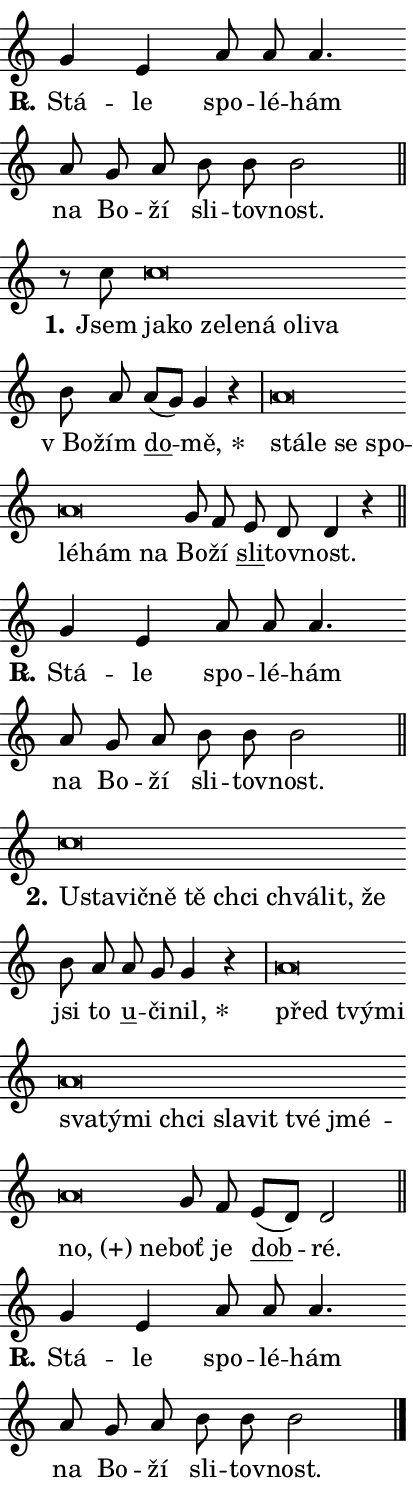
\version "2.24.0"
\header { tagline = "" }
\paper {
  indent = 0\cm
  top-margin = 0\cm
  right-margin = 0.13\cm % to fit lyric hyphens
  bottom-margin = 0\cm
  left-margin = 0\cm
  paper-width = 7\cm
  page-breaking = #ly:one-page-breaking
  system-system-spacing.basic-distance = #11
  score-system-spacing.basic-distance = #11
  ragged-last = ##f
}


%% Author: Thomas Morley
%% https://lists.gnu.org/archive/html/lilypond-user/2020-05/msg00002.html
#(define (line-position grob)
"Returns position of @var[grob} in current system:
   @code{'start}, if at first time-step
   @code{'end}, if at last time-step
   @code{'middle} otherwise
"
  (let* ((col (ly:item-get-column grob))
         (ln (ly:grob-object col 'left-neighbor))
         (rn (ly:grob-object col 'right-neighbor))
         (col-to-check-left (if (ly:grob? ln) ln col))
         (col-to-check-right (if (ly:grob? rn) rn col))
         (break-dir-left
           (and
             (ly:grob-property col-to-check-left 'non-musical #f)
             (ly:item-break-dir col-to-check-left)))
         (break-dir-right
           (and
             (ly:grob-property col-to-check-right 'non-musical #f)
             (ly:item-break-dir col-to-check-right))))
        (cond ((eqv? 1 break-dir-left) 'start)
              ((eqv? -1 break-dir-right) 'end)
              (else 'middle))))

#(define (tranparent-at-line-position vctor)
  (lambda (grob)
  "Relying on @code{line-position} select the relevant enry from @var{vctor}.
Used to determine transparency,"
    (case (line-position grob)
      ((end) (not (vector-ref vctor 0)))
      ((middle) (not (vector-ref vctor 1)))
      ((start) (not (vector-ref vctor 2))))))

noteHeadBreakVisibility =
#(define-music-function (break-visibility)(vector?)
"Makes @code{NoteHead}s transparent relying on @var{break-visibility}"
#{
  \override NoteHead.transparent =
    #(tranparent-at-line-position break-visibility)
#})

#(define delete-ledgers-for-transparent-note-heads
  (lambda (grob)
    "Reads whether a @code{NoteHead} is transparent.
If so this @code{NoteHead} is removed from @code{'note-heads} from
@var{grob}, which is supposed to be @code{LedgerLineSpanner}.
As a result ledgers are not printed for this @code{NoteHead}"
    (let* ((nhds-array (ly:grob-object grob 'note-heads))
           (nhds-list
             (if (ly:grob-array? nhds-array)
                 (ly:grob-array->list nhds-array)
                 '()))
           ;; Relies on the transparent-property being done before
           ;; Staff.LedgerLineSpanner.after-line-breaking is executed.
           ;; This is fragile ...
           (to-keep
             (remove
               (lambda (nhd)
                 (ly:grob-property nhd 'transparent #f))
               nhds-list)))
      ;; TODO find a better method to iterate over grob-arrays, similiar
      ;; to filter/remove etc for lists
      ;; For now rebuilt from scratch
      (set! (ly:grob-object grob 'note-heads)  '())
      (for-each
        (lambda (nhd)
          (ly:pointer-group-interface::add-grob grob 'note-heads nhd))
        to-keep))))

squashNotes = {
  \override NoteHead.X-extent = #'(-0.2 . 0.2)
  \override NoteHead.Y-extent = #'(-0.75 . 0)
  \override NoteHead.stencil =
    #(lambda (grob)
       (let ((pos (ly:grob-property grob 'staff-position)))
         (begin
           (if (< pos -7) (display "ERROR: Lower brevis then expected\n") (display "OK: Expected brevis position\n"))
           (if (<= pos -6) ly:text-interface::print ly:note-head::print))))
}
unSquashNotes = {
  \revert NoteHead.X-extent
  \revert NoteHead.Y-extent
  \revert NoteHead.stencil
}

hideNotes = \noteHeadBreakVisibility #begin-of-line-visible
unHideNotes = \noteHeadBreakVisibility #all-visible

% work-around for resetting accidentals
% https://lilypond.org/doc/v2.23/Documentation/notation/displaying-rhythms#unmetered-music
cadenzaMeasure = {
  \cadenzaOff
  \partial 1024 s1024
  \cadenzaOn
}

#(define-markup-command (accent layout props text) (markup?)
  "Underline accented syllable"
  (interpret-markup layout props
    #{\markup \override #'(offset . 4.3) \underline { #text }#}))

responsum = \markup \concat {
  "R" \hspace #-1.05 \path #0.1 #'((moveto 0 0.07) (lineto 0.9 0.8)) \hspace #0.05 "."
}

spaceSize = #0.6828661417322834 % exact space size for TeX Gyre Schola

\layout {
  \context {
    \Staff
    \remove "Time_signature_engraver"
    \override LedgerLineSpanner.after-line-breaking = #delete-ledgers-for-transparent-note-heads
  }
  \context {
    \Lyrics {
      \override LyricSpace.minimum-distance = \spaceSize
      \override LyricText.font-name = #"TeX Gyre Schola"
      \override LyricText.font-size = 1
      \override StanzaNumber.font-name = #"TeX Gyre Schola Bold"
      \override StanzaNumber.font-size = 1
    }
  }
  \context {
    \Score 
    \override NoteHead.text =
      #(lambda (grob) 
        (let ((pos (ly:grob-property grob 'staff-position)))
          #{\markup {
            \combine
              \halign #-0.55 \raise #(if (= pos -6) 0 0.5) \override #'(thickness . 2) \draw-line #'(3.2 . 0)
              \musicglyph "noteheads.sM1"
          }#}))
  }
}

% magnetic-lyrics.ily
%
%   written by
%     Jean Abou Samra <jean@abou-samra.fr>
%     Werner Lemberg <wl@gnu.org>
%
%   adapted by
%     Jiri Hon <jiri.hon@gmail.com>
%
% Version 2022-Apr-15

% https://www.mail-archive.com/lilypond-user@gnu.org/msg149350.html

#(define (Left_hyphen_pointer_engraver context)
   "Collect syllable-hyphen-syllable occurrences in lyrics and store
them in properties.  This engraver only looks to the left.  For
example, if the lyrics input is @code{foo -- bar}, it does the
following.

@itemize @bullet
@item
Set the @code{text} property of the @code{LyricHyphen} grob between
@q{foo} and @q{bar} to @code{foo}.

@item
Set the @code{left-hyphen} property of the @code{LyricText} grob with
text @q{foo} to the @code{LyricHyphen} grob between @q{foo} and
@q{bar}.
@end itemize

Use this auxiliary engraver in combination with the
@code{lyric-@/text::@/apply-@/magnetic-@/offset!} hook."
   (let ((hyphen #f)
         (text #f))
     (make-engraver
      (acknowledgers
       ((lyric-syllable-interface engraver grob source-engraver)
        (set! text grob)))
      (end-acknowledgers
       ((lyric-hyphen-interface engraver grob source-engraver)
        ;(when (not (grob::has-interface grob 'lyric-space-interface))
          (set! hyphen grob)));)
      ((stop-translation-timestep engraver)
       (when (and text hyphen)
         (ly:grob-set-object! text 'left-hyphen hyphen))
       (set! text #f)
       (set! hyphen #f)))))

#(define (lyric-text::apply-magnetic-offset! grob)
   "If the space between two syllables is less than the value in
property @code{LyricText@/.details@/.squash-threshold}, move the right
syllable to the left so that it gets concatenated with the left
syllable.

Use this function as a hook for
@code{LyricText@/.after-@/line-@/breaking} if the
@code{Left_@/hyphen_@/pointer_@/engraver} is active."
   (let ((hyphen (ly:grob-object grob 'left-hyphen #f)))
     (when hyphen
       (let ((left-text (ly:spanner-bound hyphen LEFT)))
         (when (grob::has-interface left-text 'lyric-syllable-interface)
           (let* ((common (ly:grob-common-refpoint grob left-text X))
                  (this-x-ext (ly:grob-extent grob common X))
                  (left-x-ext
                   (begin
                     ;; Trigger magnetism for left-text.
                     (ly:grob-property left-text 'after-line-breaking)
                     (ly:grob-extent left-text common X)))
                  ;; `delta` is the gap width between two syllables.
                  (delta (- (interval-start this-x-ext)
                            (interval-end left-x-ext)))
                  (details (ly:grob-property grob 'details))
                  (threshold (assoc-get 'squash-threshold details 0.2)))
             (when (< delta threshold)
               (let* (;; We have to manipulate the input text so that
                      ;; ligatures crossing syllable boundaries are not
                      ;; disabled.  For languages based on the Latin
                      ;; script this is essentially a beautification.
                      ;; However, for non-Western scripts it can be a
                      ;; necessity.
                      (lt (ly:grob-property left-text 'text))
                      (rt (ly:grob-property grob 'text))
                      (is-space (grob::has-interface hyphen 'lyric-space-interface))
                      (space (if is-space " " ""))
                      (extra-delta (if is-space spaceSize 0))
                      ;; Append new syllable.
                      (ltrt-space (if (and (string? lt) (string? rt))
                                (string-append lt space rt)
                                (make-concat-markup (list lt space rt))))
                      ;; Right-align `ltrt` to the right side.
                      (ltrt-space-markup (grob-interpret-markup
                               grob
                               (make-translate-markup
                                (cons (interval-length this-x-ext) 0)
                                (make-right-align-markup ltrt-space)))))
                 (begin
                   ;; Don't print `left-text`.
                   (ly:grob-set-property! left-text 'stencil #f)
                   ;; Set text and stencil (which holds all collected
                   ;; syllables so far) and shift it to the left.
                   (ly:grob-set-property! grob 'text ltrt-space)
                   (ly:grob-set-property! grob 'stencil ltrt-space-markup)
                   (ly:grob-translate-axis! grob (- (- delta extra-delta)) X))))))))))


#(define (lyric-hyphen::displace-bounds-first grob)
   ;; Make very sure this callback isn't triggered too early.
   (let ((left (ly:spanner-bound grob LEFT))
         (right (ly:spanner-bound grob RIGHT)))
     (ly:grob-property left 'after-line-breaking)
     (ly:grob-property right 'after-line-breaking)
     (ly:lyric-hyphen::print grob)))

squashThreshold = #0.4

\layout {
  \context {
    \Lyrics
    \consists #Left_hyphen_pointer_engraver
    \override LyricText.after-line-breaking =
      #lyric-text::apply-magnetic-offset!
    \override LyricHyphen.stencil = #lyric-hyphen::displace-bounds-first
    \override LyricText.details.squash-threshold = \squashThreshold
    \override LyricHyphen.minimum-distance = 0
    \override LyricHyphen.minimum-length = \squashThreshold
  }
}

squashText = \override LyricText.details.squash-threshold = 9999
unSquashText = \override LyricText.details.squash-threshold = \squashThreshold

leftText = \override LyricText.self-alignment-X = #LEFT
unLeftText = \revert LyricText.self-alignment-X

starOffset = #(lambda (grob) 
                (let ((x_offset (ly:self-alignment-interface::aligned-on-x-parent grob)))
                  (if (= x_offset 0) 0 (+ x_offset 1.2))))

star = #(define-music-function (syllable)(string?)
"Append star separator at the end of a syllable"
#{
  \once \override LyricText.X-offset = #starOffset
  \lyricmode { \markup {
    #syllable
    \override #'((font-name . "TeX Gyre Schola Bold")) \hspace #0.2 \lower #0.65 \larger "*"
  } }
#})

starAccent = #(define-music-function (syllable)(string?)
"Append star separator at the end of a syllable and make accent"
#{
  \once \override LyricText.X-offset = #starOffset
  \lyricmode { \markup {
    \accent #syllable
    \override #'((font-name . "TeX Gyre Schola Bold")) \hspace #0.2 \lower #0.65 \larger "*"
  } }
#})

breath = #(define-music-function (syllable)(string?)
"Append breathing indicator at the end of a syllable"
#{
  \lyricmode { \markup { #syllable "+" } }
#})

optionalBreath = #(define-music-function (syllable)(string?)
"Append optional breathing indicator at the end of a syllable"
#{
  \lyricmode { \markup { #syllable "(+)" } }
#})


\score {
    <<
        \new Voice = "melody" { \cadenzaOn \key c \major \relative { g'4 e a8 a a4. \bar "" a8 g a b b b2 \cadenzaMeasure \bar "||" \break } }
        \new Lyrics \lyricsto "melody" { \lyricmode { \set stanza = \responsum
Stá -- le spo -- lé -- hám na Bo -- ží sli -- tov -- nost. } }
    >>
    \layout {}
}

\score {
    <<
        \new Voice = "melody" { \cadenzaOn \key c \major \relative { r8 c''8 \squashNotes c\breve*1/16 \hideNotes \breve*1/16 \bar "" \breve*1/16 \bar "" \breve*1/16 \bar "" \breve*1/16 \bar "" \breve*1/16 \bar "" \breve*1/16 \breve*1/16 \bar "" \unHideNotes \unSquashNotes b8 a \bar "" a[( g)] g4 r \cadenzaMeasure \bar "|" \squashNotes a\breve*1/16 \hideNotes \breve*1/16 \bar "" \breve*1/16 \bar "" \breve*1/16 \bar "" \breve*1/16 \bar "" \breve*1/16 \breve*1/16 \bar "" \unHideNotes \unSquashNotes g8 f \bar "" e d d4 r \cadenzaMeasure \bar "||" \break } }
        \new Lyrics \lyricsto "melody" { \lyricmode { \set stanza = "1."
Jsem \leftText ja -- \squashText ko ze -- le -- ná o -- li -- va \unLeftText \unSquashText "v Bo" -- žím \markup \accent do -- \star mě, \leftText stá -- \squashText le se spo -- lé -- hám na \unLeftText \unSquashText Bo -- ží \markup \accent sli -- tov -- nost. } }
    >>
    \layout {}
}

\score {
    <<
        \new Voice = "melody" { \cadenzaOn \key c \major \relative { g'4 e a8 a a4. \bar "" a8 g a b b b2 \cadenzaMeasure \bar "||" \break } }
        \new Lyrics \lyricsto "melody" { \lyricmode { \set stanza = \responsum
Stá -- le spo -- lé -- hám na Bo -- ží sli -- tov -- nost. } }
    >>
    \layout {}
}

\score {
    <<
        \new Voice = "melody" { \cadenzaOn \key c \major \relative { \squashNotes c''\breve*1/16 \hideNotes \breve*1/16 \bar "" \breve*1/16 \bar "" \breve*1/16 \bar "" \breve*1/16 \bar "" \breve*1/16 \bar "" \breve*1/16 \bar "" \breve*1/16 \breve*1/16 \bar "" \unHideNotes \unSquashNotes b8 a \bar "" a g g4 r \cadenzaMeasure \bar "|" \squashNotes a\breve*1/16 \hideNotes \breve*1/16 \bar "" \breve*1/16 \bar "" \breve*1/16 \bar "" \breve*1/16 \bar "" \breve*1/16 \bar "" \breve*1/16 \bar "" \breve*1/16 \bar "" \breve*1/16 \bar "" \breve*1/16 \bar "" \breve*1/16 \bar "" \breve*1/16 \breve*1/16 \bar "" \unHideNotes \unSquashNotes g8 f \bar "" e[( d)] d2 \cadenzaMeasure \bar "||" \break } }
        \new Lyrics \lyricsto "melody" { \lyricmode { \set stanza = "2."
\leftText U -- \squashText sta -- vič -- ně tě chci chvá -- lit, že \unLeftText \unSquashText jsi to \markup \accent u -- či -- \star nil, \leftText před \squashText tvý -- mi sva -- tý -- mi chci sla -- vit tvé jmé -- \optionalBreath no, ne -- \unLeftText \unSquashText boť je \markup \accent dob -- ré. } }
    >>
    \layout {}
}

\score {
    <<
        \new Voice = "melody" { \cadenzaOn \key c \major \relative { g'4 e a8 a a4. \bar "" a8 g a b b b2 \cadenzaMeasure \bar "||" \break } \bar "|." }
        \new Lyrics \lyricsto "melody" { \lyricmode { \set stanza = \responsum
Stá -- le spo -- lé -- hám na Bo -- ží sli -- tov -- nost. } }
    >>
    \layout {}
}
